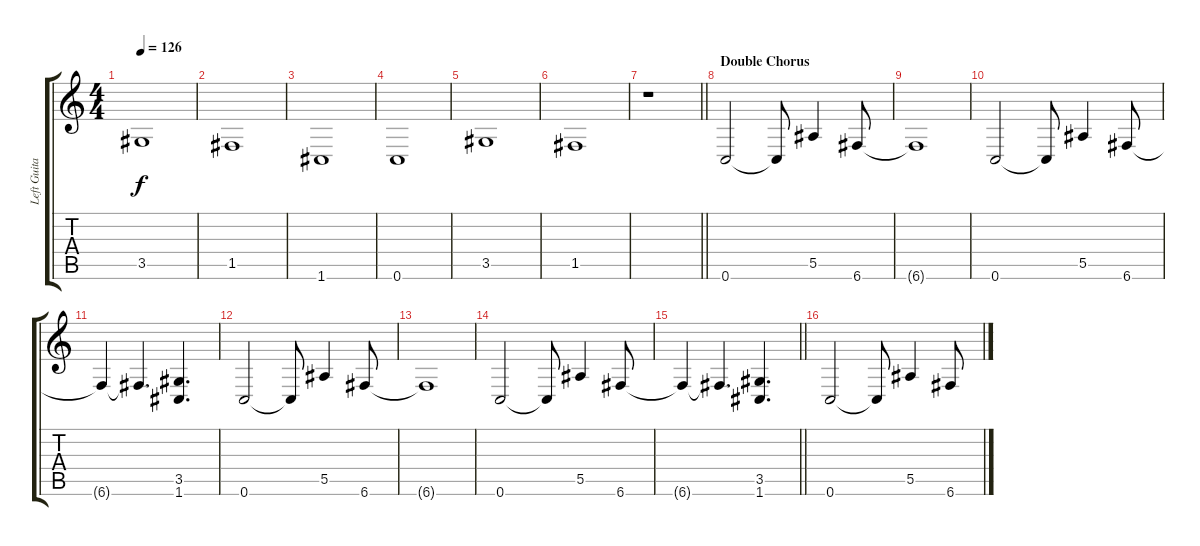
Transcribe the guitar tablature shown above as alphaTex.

\track ("Left Guitar" "Left Guita") {instrument distortionguitar}
\staff {score tabs}
\tuning (C4 G3 Eb3 Bb2 F2 C2) {hide}
\ts (4 4)
\tempo 126
\clef g2
\ks c
3.5.1{dy f} |
1.5.1 |
1.6.1 |
0.6.1 |
3.5.1 |
1.5.1 |
\barLineRight lightlight
r.1 |
\section ("" "Double Chorus")
0.6.2 0.6{t}.8 5.5.4 6.6.8 |
6.6{t}.1 |
0.6.2 0.6{t}.8 5.5.4 6.6.8 |
6.6{t}.4 6.6{t}.4{d} (3.5 1.6).4{d} |
0.6.2 0.6{t}.8 5.5.4 6.6.8 |
6.6{t}.1 |
0.6.2 0.6{t}.8 5.5.4 6.6.8 |
\barLineRight lightlight
6.6{t}.4 6.6{t}.4{d} (3.5 1.6).4{d} |
0.6.2 0.6{t}.8 5.5.4 6.6.8
